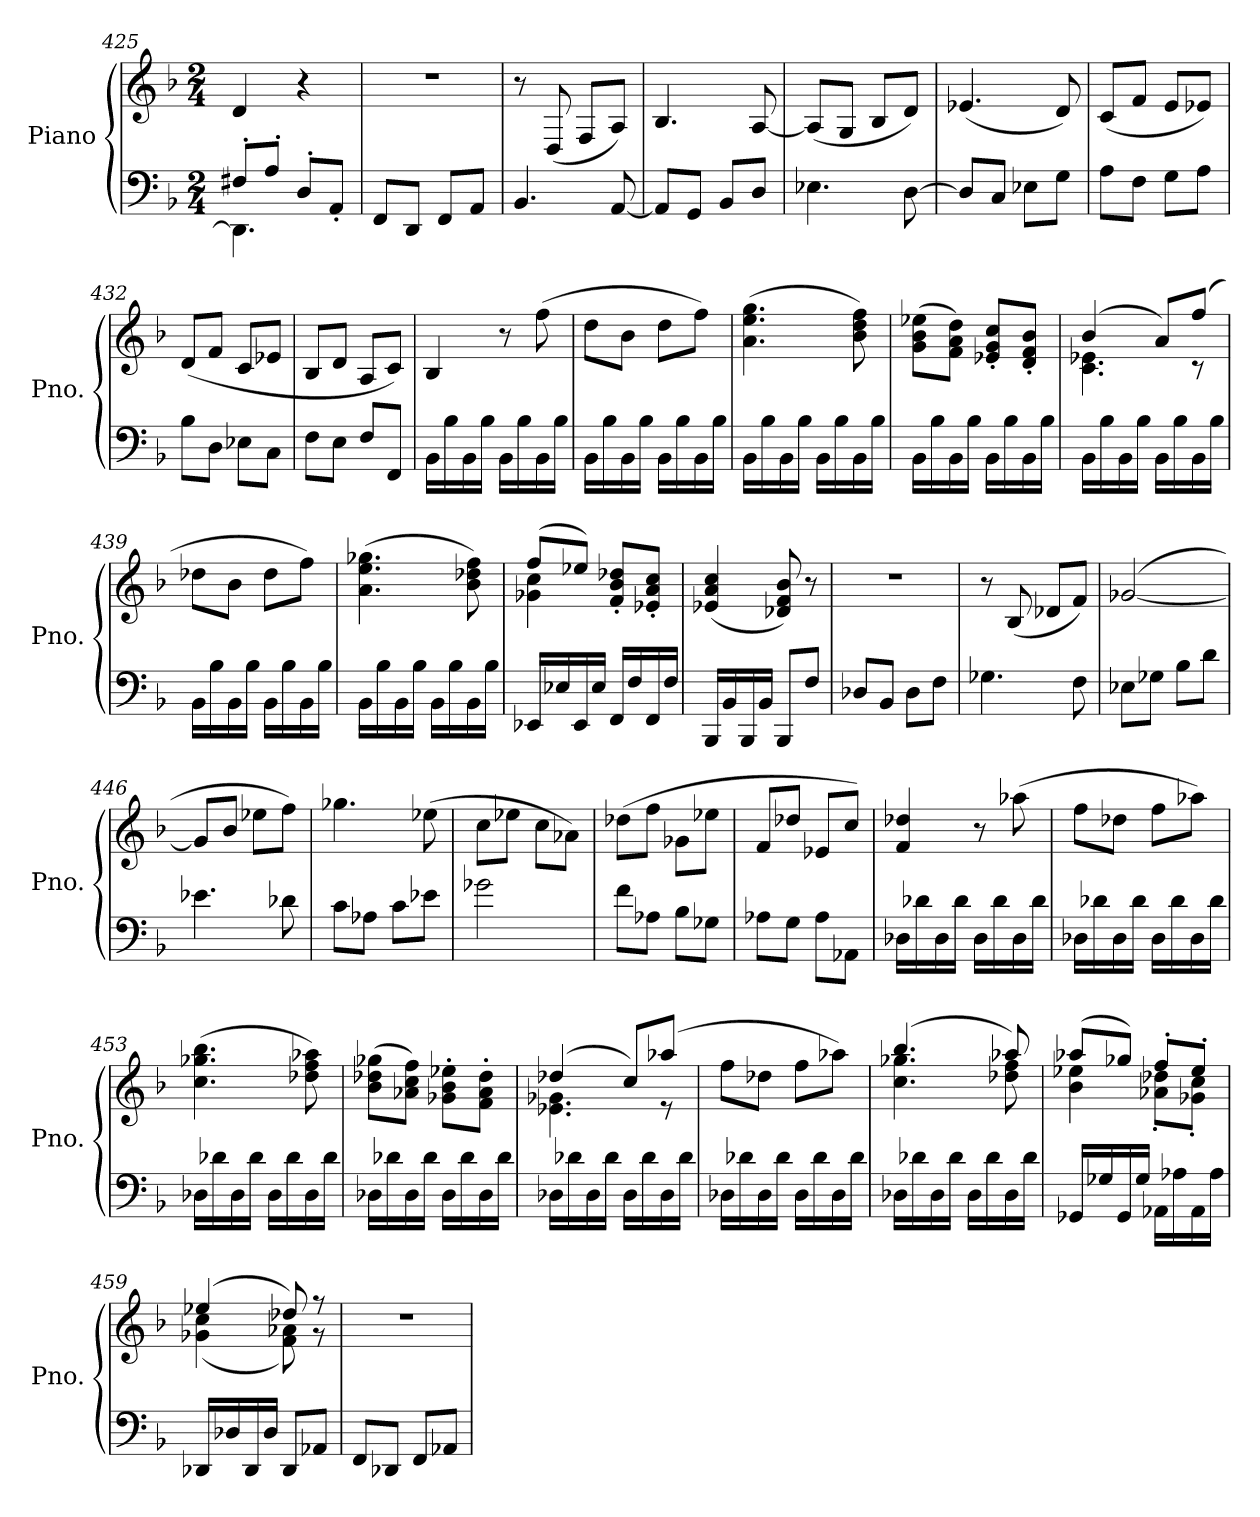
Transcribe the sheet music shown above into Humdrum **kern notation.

**kern	**kern
*part1	*part1
*staff2	*staff1
*I"Piano	*
*I'Pno.	*
*clefF4	*clefG2
*k[b-]	*k[b-]
*F:	*F:
*M2/4	*M2/4
=425	=425
*^	*
8F#X'/L	4.DD\]	4d/
8A'/J	.	.
8D'/L	.	4r
8AA'/J	8ryy	.
*v	*v	*
=426	=426
8FF/L	2r
8DD/J	.
8FF/L	.
8AA/J	.
=427	=427
4.BB-/	8r
.	(<8D/
.	8F/L
[8AA/	8A/J)
=428	=428
8AA/L]	4.B-/
8GG/J	.
8BB-/L	.
8D/J	[8A/
=429	=429
4.E-X\	(<8A/L]
.	8G/J
.	8B-/L
[8D\	8d/J)
=430	=430
8D/L]	(<4.e-X/
8C/J	.
8E-X\L	.
8G\J	8d/)
=431	=431
8A\L	(<8c/L
8F\J	8f/J
8G\L	8e/L
8A\J	8e-X/J)
!!LO:LB:g=z
=432	=432
8B-\L	(>8d/L
8D\J	8f/J
8E-X\L	8c/L
8C\J	8e-X/J
=433	=433
8F\L	8B-/L
8E\J	8d/J
8F/L	8A/L
8FF/J	8c/J)
=434	=434
16BB-\LL	4B-/
16B-\	.
16BB-\	.
16B-\JJ	.
16BB-\LL	8r
16B-\	.
16BB-\	(>8ff\
16B-\JJ	.
=435	=435
16BB-\LL	8dd\L
16B-\	.
16BB-\	8b-\J
16B-\JJ	.
16BB-\LL	8dd\L
16B-\	.
16BB-\	8ff\J)
16B-\JJ	.
=436	=436
16BB-\LL	(>4.a\ 4.ee\ 4.gg\
16B-\	.
16BB-\	.
16B-\JJ	.
16BB-\LL	.
16B-\	.
16BB-\	8b-\ 8dd\ 8ff\)
16B-\JJ	.
=437	=437
16BB-\LL	(>8g\ 8b-\ 8ee-X\L
16B-\	.
16BB-\	8f\ 8a\ 8dd\J)
16B-\JJ	.
16BB-\LL	8e-X/' 8g/' 8cc/'L
16B-\	.
16BB-\	8d/' 8f/' 8b-/'J
16B-\JJ	.
!!LO:PB:g=z
=438	=438
*	*^
16BB-\LL	(>4b-/	4.c\ 4.e-X\
16B-\	.	.
16BB-\	.	.
16B-\JJ	.	.
16BB-\LL	8a/L)	.
16B-\	.	.
16BB-\	(>8ff/J	8r
16B-\JJ	.	.
*	*v	*v
=439	=439
16BB-\LL	8dd-X\L
16B-\	.
16BB-\	8b-\J
16B-\JJ	.
16BB-\LL	8dd-\L
16B-\	.
16BB-\	8ff\J)
16B-\JJ	.
=440	=440
16BB-\LL	(>4.a\ 4.ee\ 4.gg-X\
16B-\	.
16BB-\	.
16B-\JJ	.
16BB-\LL	.
16B-\	.
16BB-\	8b-\ 8dd-X\ 8ff\)
16B-\JJ	.
=441	=441
*	*^
16EE-X/LL	(>8ff/L	4g-X\ 4cc\
16E-X/	.	.
16EE-/	8ee-X/J)	.
16E-/JJ	.	.
16FF/LL	8f/' 8b-/' 8dd-X/'L	4ryy
16F/	.	.
16FF/	8e-X/' 8a/' 8cc/'J	.
16F/JJ	.	.
*	*v	*v
=442	=442
16BBB-/LL	(<4e-X/ 4a/ 4cc/
16BB-/	.
16BBB-/	.
16BB-/JJ	.
8BBB-/L	8d-X/ 8f/ 8b-/)
8F/J	8r
=443	=443
8D-X/L	2r
8BB-/J	.
8D-\L	.
8F\J	.
!!LO:LB:g=z
=444	=444
4.G-X\	8r
.	(<8B-/
.	8d-X/L
8F\	8f/J)
=445	=445
8E-X\L	(>[2g-X/
8G-X\J	.
8B-\L	.
8d\J	.
=446	=446
4.e-X\	8g-/L]
.	8b-/J
.	8ee-X\L
8d-X\	8ff\J)
=447	=447
8c\L	4.gg-X\
8A-X\J	.
8c\L	.
8e-X\J	(>8ee-X\
=448	=448
2g-X\	8cc\L
.	8ee-X\J
.	8cc\L
.	8a-X\J)
=449	=449
8f\L	(>8dd-X\L
8A-X\J	8ff\J
8B-\L	8g-X\L
8G-X\J	8ee-X\J
=450	=450
8A-X\L	8f/L
8G\J	8dd-X/J
8A-\L	8e-X/L
8AA-X\J	8cc/J)
!!LO:LB:g=z
=451	=451
16D-X\LL	4f/ 4dd-X/
16d-X\	.
16D-\	.
16d-\JJ	.
16D-\LL	8r
16d-\	.
16D-\	(>8aa-X\
16d-\JJ	.
=452	=452
16D-X\LL	8ff\L
16d-X\	.
16D-\	8dd-X\J
16d-\JJ	.
16D-\LL	8ff\L
16d-\	.
16D-\	8aa-X\J)
16d-\JJ	.
=453	=453
16D-X\LL	(>4.cc\ 4.gg-X\ 4.bb-\
16d-X\	.
16D-\	.
16d-\JJ	.
16D-\LL	.
16d-\	.
16D-\	8dd-X\ 8ff\ 8aa-X\)
16d-\JJ	.
=454	=454
16D-X\LL	(>8b-\ 8dd-X\ 8gg-X\L
16d-X\	.
16D-\	8a-X\ 8cc\ 8ff\J)
16d-\JJ	.
16D-\LL	8g-X\' 8b-\' 8ee-X\'L
16d-\	.
16D-\	8f\' 8a-\' 8dd-\'J
16d-\JJ	.
=455	=455
*	*^
16D-X\LL	(>4dd-X/	4.e-X\ 4.g-X\
16d-X\	.	.
16D-\	.	.
16d-\JJ	.	.
16D-\LL	8cc/L)	.
16d-\	.	.
16D-\	(>8aa-X/J	8r
16d-\JJ	.	.
*	*v	*v
!!LO:LB:g=z
=456	=456
16D-X\LL	8ff\L
16d-X\	.
16D-\	8dd-X\J
16d-\JJ	.
16D-\LL	8ff\L
16d-\	.
16D-\	8aa-X\J)
16d-\JJ	.
=457	=457
*	*^
16D-X\LL	(>4.bb-/	4.cc\ 4.gg-X\
16d-X\	.	.
16D-\	.	.
16d-\JJ	.	.
16D-\LL	.	.
16d-\	.	.
16D-\	8aa-X/)	8dd-X\ 8ff\
16d-\JJ	.	.
=458	=458	=458
16GG-X/LL	(>8aa-X/L	4b-\ 4ee-X\
16G-X/	.	.
16GG-/	8gg-X/J)	.
16G-/JJ	.	.
16AA-X\LL	8ff'/L	8a-X\' 8dd-X\'L
16A-X\	.	.
16AA-\	8ee-'/J	8g-X\' 8cc\'J
16A-\JJ	.	.
=459	=459	=459
16DD-X/LL	(>4ee-X/	(<4g-X\ 4cc\
16D-X/	.	.
16DD-/	.	.
16D-/JJ	.	.
8DD-/L	8dd-X/)	8f\ 8a-X\)
8AA-X/J	8r	8r
*	*v	*v
=460	=460
8FF/L	2r
8DD-X/J	.
8FF/L	.
8AA-X/J	.
=	=
*-	*-
